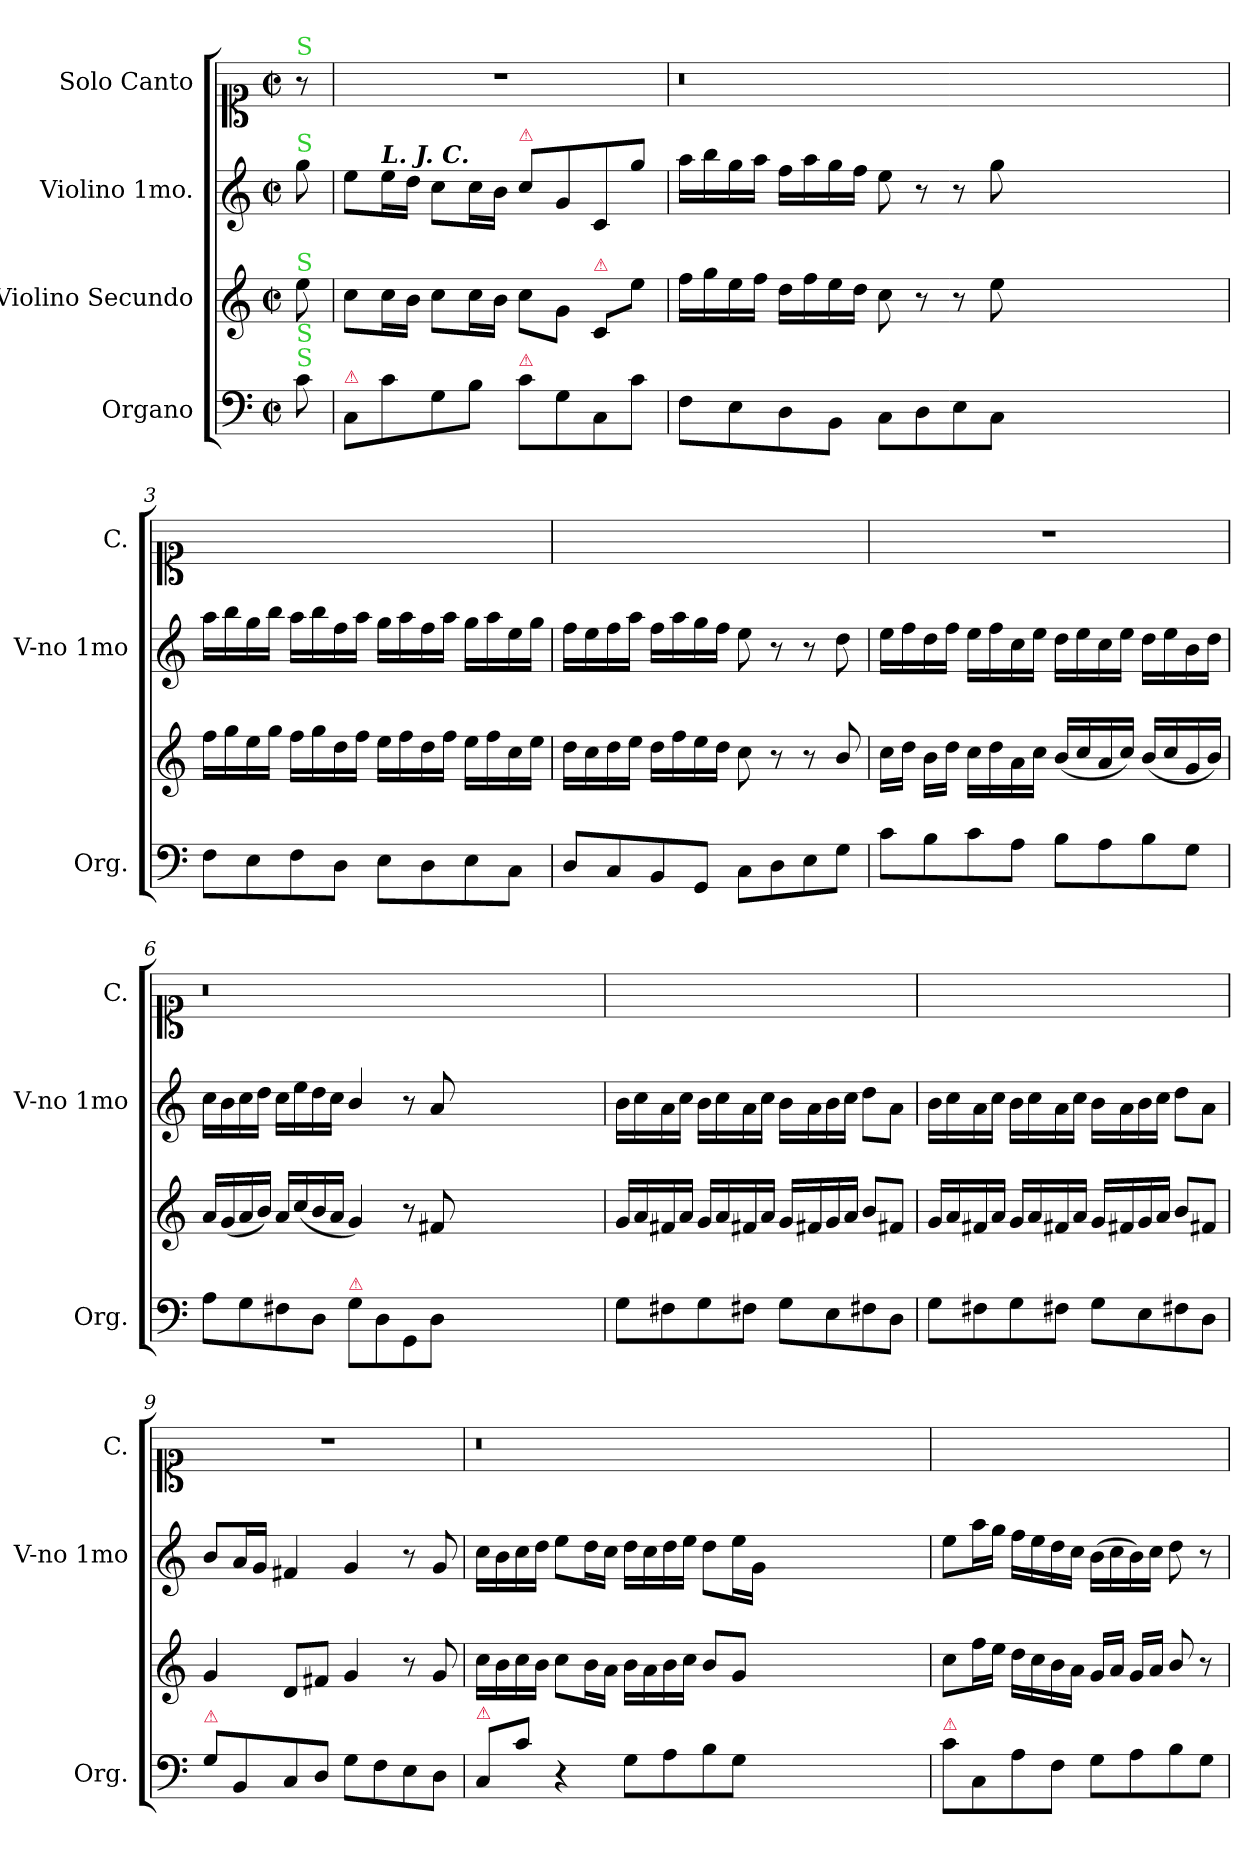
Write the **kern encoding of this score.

**kern	**kern	**kern	**kern
*part4	*part3	*part2	*part1
*staff4	*staff3	*staff2	*staff1
*I"Organo	*I"Violino Secundo	*I"Violino 1mo.	*I"Solo Canto
*I'Org.	*	*I'V-no 1mo	*I'C.
*clefF4	*clefG2	*clefG2	*clefC1
*k[]	*k[]	*k[]	*k[]
*M2/2	*M2/2	*M2/2	*M2/2
*met(c|)	*met(c|)	*met(c|)	*met(c|)
=	=	=	=
!	!	!	!LO:TX:a:color=limegreen:t=S
!	!	!LO:TX:a:color=limegreen:t=S	!
!	!LO:TX:a:color=limegreen:t=S	!	!
!LO:TX:a:color=limegreen:t=S	!	!	!
!LO:TX:a:color=limegreen:t=S	!	!	!
8c\	8ee\	8gg\	8r
=1	=1	=1	=1
!LO:TX:a:color=crimson:t=⚠	!	!	!
8C/L	8cc\L	8ee\L	1r
!	!	!LO:TX:a:Bi:t=L. J. C.	!
8c\	16cc\L	16ee\L	.
.	16b\JJ	16dd\JJ	.
8G\	8cc\L	8cc\L	.
8B\J	16cc\L	16cc\L	.
.	16b\JJ	16b\JJ	.
!	!	!LO:TX:a:color=crimson:t=⚠	!
!LO:TX:a:color=crimson:t=⚠	!	!	!
8c\L	8cc\L	8cc\L	.
8G\	8g\J	8g/	.
!	!LO:TX:a:color=crimson:t=⚠	!	!
8C/	8c/L	8c/	.
8c\J	8ee\J	8gg\J	.
=2	=2	=2	=2
8F\L	16ff\LL	16aa\LL	0.r
.	16gg\	16bb\	.
8E\	16ee\	16gg\	.
.	16ff\JJ	16aa\JJ	.
8D\	16dd\LL	16ff\LL	.
.	16ff\	16aa\	.
8BB\J	16ee\	16gg\	.
.	16dd\JJ	16ff\JJ	.
8C\L	8cc\	8ee\	.
8D\	8r	8r	.
8E\	8r	8r	.
8C\J	8ee\	8gg\	.
0ryy	0ryy	0ryy	.
=3	=3	=3	=3
8F\L	16ff\LL	16aa\LL	1ryy
.	16gg\	16bb\	.
8E\	16ee\	16gg\	.
.	16gg\JJ	16bb\JJ	.
8F\	16ff\LL	16aa\LL	.
.	16gg\	16bb\	.
8D\J	16dd\	16ff\	.
.	16ff\JJ	16aa\JJ	.
8E\L	16ee\LL	16gg\LL	.
.	16ff\	16aa\	.
8D\	16dd\	16ff\	.
.	16ff\JJ	16aa\JJ	.
8E\	16ee\LL	16gg\LL	.
.	16ff\	16aa\	.
8C\J	16cc\	16ee\	.
.	16ee\JJ	16gg\JJ	.
=4	=4	=4	=4
8D/L	16dd\LL	16ff\LL	1ryy
.	16cc\	16ee\	.
8C/	16dd\	16ff\	.
.	16ee\JJ	16aa\JJ	.
8BB/	16dd\LL	16ff\LL	.
.	16ff\	16aa\	.
8GG/J	16ee\	16gg\	.
.	16dd\JJ	16ff\JJ	.
8C\L	8cc\	8ee\	.
8D\	8r	8r	.
8E\	8r	8r	.
8G\J	8b/	8dd\	.
=5	=5	=5	=5
8c\L	16cc\LL	16ee\LL	1r
.	16dd\JJ	16ff\	.
8B\	16b\LL	16dd\	.
.	16dd\JJ	16ff\JJ	.
8c\	16cc\LL	16ee\LL	.
.	16dd\	16ff\	.
8A\J	16a\	16cc\	.
.	16cc\JJ	16ee\JJ	.
8B\L	(<16b/LL	16dd\LL	.
.	16cc/	16ee\	.
8A\	16a/	16cc\	.
.	16cc/JJ)	16ee\JJ	.
8B\	(<16b/LL	16dd\LL	.
.	16cc/	16ee\	.
8G\J	16g/	16b\	.
.	16b/JJ)	16dd\JJ	.
=6	=6	=6	=6
8A\L	16a/LL	16cc\LL	0.r
.	(<16g/	16b\	.
8G\	16a/	16cc\	.
.	16b/JJ)	16dd\JJ	.
8F#X\	16a/LL	16cc\LL	.
.	(<16cc/	16ee\	.
8D\J	16b/	16dd\	.
.	16a/JJ	16cc\JJ	.
!LO:TX:a:color=crimson:t=⚠	!	!	!
8G\L	4g/)	4b/	.
8D\	.	.	.
8GG/	8r	8r	.
8D\J	8f#X/	8a/	.
0ryy	0ryy	0ryy	.
=7	=7	=7	=7
8G\L	16g/LL	16b\LL	1ryy
.	16a/	16cc\	.
8F#X\	16f#X/	16a\	.
.	16a/JJ	16cc\JJ	.
8G\	16g/LL	16b\LL	.
.	16a/	16cc\	.
8F#X\J	16f#X/	16a\	.
.	16a/JJ	16cc\JJ	.
8G\L	16g/LL	16b\LL	.
.	16f#X/	16a\	.
8E\	16g/	16b\	.
.	16a/JJ	16cc\JJ	.
8F#X\	8b/L	8dd\L	.
8D\J	8f#X/J	8a\J	.
=8	=8	=8	=8
8G\L	16g/LL	16b\LL	1ryy
.	16a/	16cc\	.
8F#X\	16f#X/	16a\	.
.	16a/JJ	16cc\JJ	.
8G\	16g/LL	16b\LL	.
.	16a/	16cc\	.
8F#X\J	16f#X/	16a\	.
.	16a/JJ	16cc\JJ	.
8G\L	16g/LL	16b\LL	.
.	16f#X/	16a\	.
8E\	16g/	16b\	.
.	16a/JJ	16cc\JJ	.
8F#X\	8b/L	8dd\L	.
8D\J	8f#X/J	8a\J	.
=9	=9	=9	=9
!LO:TX:a:color=crimson:t=⚠	!	!	!
8G\L	4g/	8b/L	1r
8BB/	.	16a/L	.
.	.	16g/JJ	.
8C/	8d/L	4f#X/	.
8D/J	8f#X/J	.	.
8G\L	4g/	4g/	.
8F\	.	.	.
8E\	8r	8r	.
8D\J	8g/	8g/	.
=10	=10	=10	=10
!LO:TX:a:color=crimson:t=⚠	!	!	!
8C/L	16cc\LL	16cc\LL	0.r
.	16b\	16b\	.
8c\J	16cc\	16cc\	.
.	16b\JJ	16dd\JJ	.
4r	8cc\L	8ee\L	.
.	16b\L	16dd\L	.
.	16a\JJ	16cc\JJ	.
8G\L	16b\LL	16dd\LL	.
.	16a\	16cc\	.
8A\	16b\	16dd\	.
.	16cc\JJ	16ee\JJ	.
8B\	8b/L	8dd\L	.
8G\J	8g/J	16ee\L	.
.	.	16g\JJ	.
0ryy	0ryy	0ryy	.
=11	=11	=11	=11
!LO:TX:a:color=crimson:t=⚠	!	!	!
8c\L	8cc\L	8ee\L	1ryy
8C/	16ff\L	16aa\L	.
.	16ee\JJ	16gg\JJ	.
8A\	16dd\LL	16ff\LL	.
.	16cc\	16ee\	.
8F\J	16b\	16dd\	.
.	16a\JJ	16cc\JJ	.
8G\L	16g/LL	(>16b\LL	.
.	16a/JJ	16cc\	.
8A\	16g/LL	16b\)	.
.	16a/JJ	16cc\JJ	.
8B\	8b/	8dd\	.
8G\J	8r	8r	.
=	=	=	=
*-	*-	*-	*-
